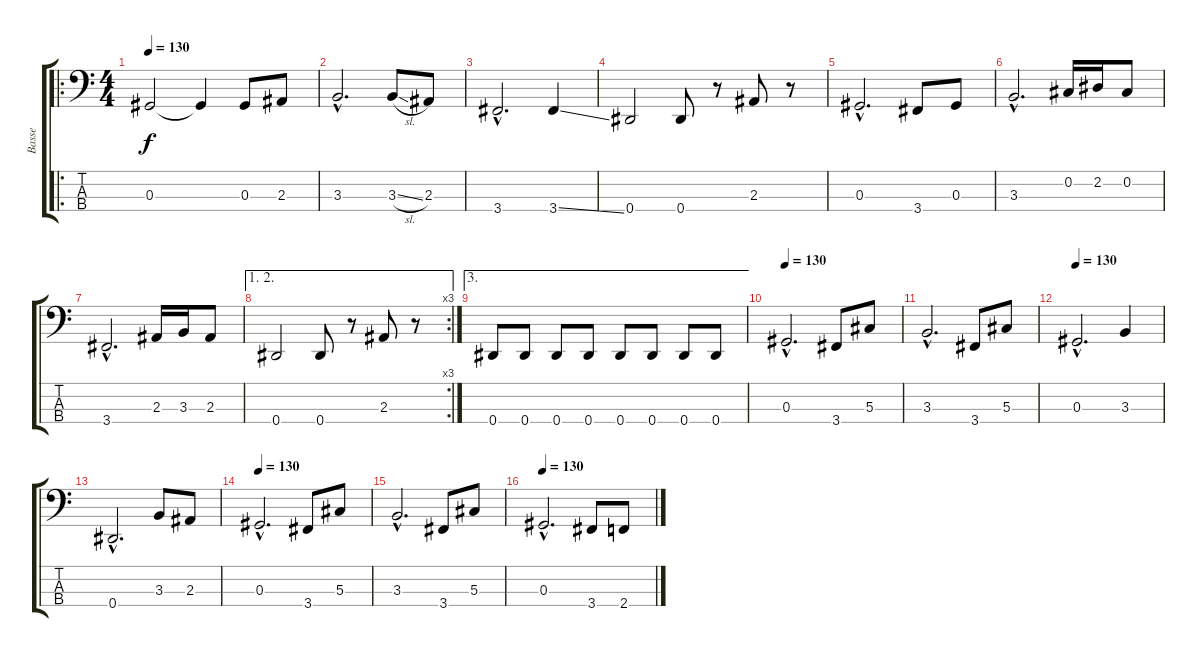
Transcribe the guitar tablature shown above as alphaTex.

\track ("Basse" "Basse") {instrument electricbassfinger}
\staff {score tabs}
\tuning (Gb2 Db2 Ab1 Eb1) {hide}
\ro
\ts (4 4)
\tempo 130
\clef f4
\ks c
0.3.2{dy f} 0.3{t}.4 0.3.8 2.3.8 |
3.3{hac}.2{d} 3.3{sl}.8 2.3.8 |
3.4{hac}.2{d} 3.4{ss}.4 |
0.4.2 0.4.8 r.8 2.3.8 r.8 |
0.3{hac}.2{d} 3.4.8 0.3.8 |
3.3{hac}.2{d} 0.2.16 2.2.16 0.2.8 |
3.4{hac}.2{d} 2.3.16 3.3.16 2.3.8 |
\ae (1 2)
\rc 3
0.4.2 0.4.8 r.8 2.3.8 r.8 |
\ae 3
0.4.8 0.4.8 0.4.8 0.4.8 0.4.8 0.4.8 0.4.8 0.4.8 |
\tempo 130
0.3{hac}.2{d} 3.4.8 5.3.8 |
3.3{hac}.2{d} 3.4.8 5.3.8 |
\tempo 130
0.3{hac}.2{d} 3.3.4 |
0.4{hac}.2{d} 3.3.8 2.3.8 |
\tempo 130
0.3{hac}.2{d} 3.4.8 5.3.8 |
3.3{hac}.2{d} 3.4.8 5.3.8 |
\tempo 130
0.3{hac}.2{d} 3.4.8 2.4.8
